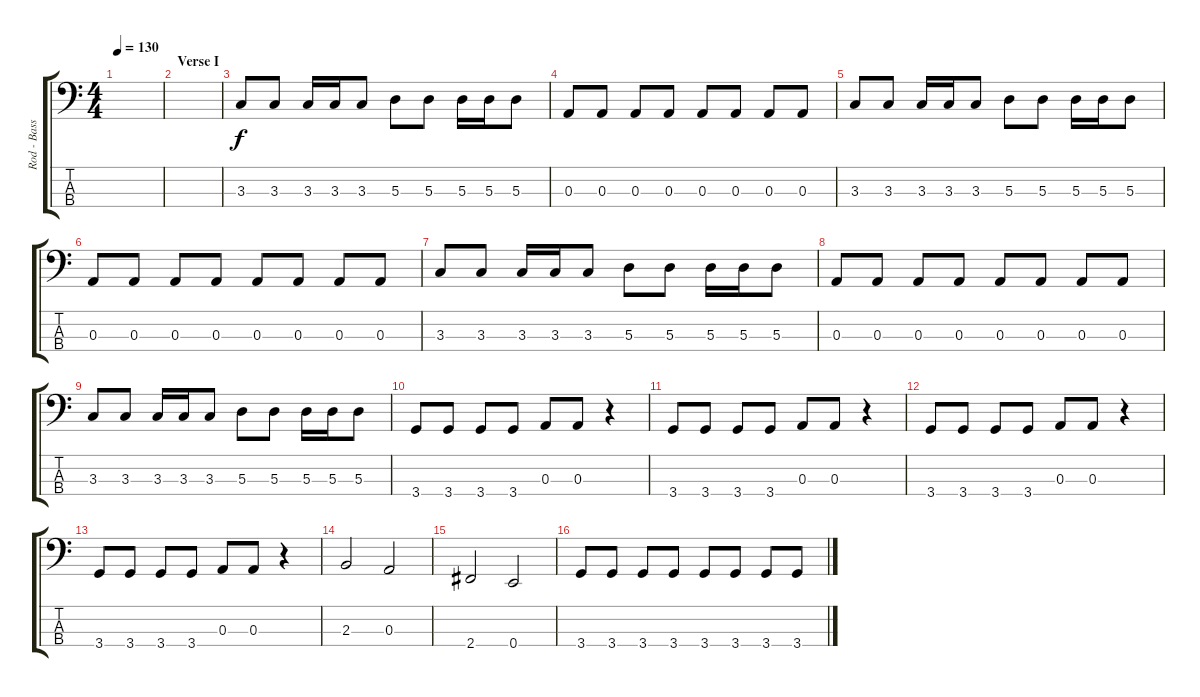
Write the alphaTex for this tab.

\track ("Rod - Bass" "Rod - Bass") {instrument electricbasspick}
\staff {score tabs}
\tuning (G2 D2 A1 E1) {hide}
\ts (4 4)
\tempo 130
\clef f4
\ks c
|
\section ("" "Verse I")
|
3.3.8 3.3.8 3.3.16 3.3.16 3.3.8 5.3.8 5.3.8 5.3.16 5.3.16 5.3.8 |
0.3.8 0.3.8 0.3.8 0.3.8 0.3.8 0.3.8 0.3.8 0.3.8 |
3.3.8 3.3.8 3.3.16 3.3.16 3.3.8 5.3.8 5.3.8 5.3.16 5.3.16 5.3.8 |
0.3.8 0.3.8 0.3.8 0.3.8 0.3.8 0.3.8 0.3.8 0.3.8 |
3.3.8 3.3.8 3.3.16 3.3.16 3.3.8 5.3.8 5.3.8 5.3.16 5.3.16 5.3.8 |
0.3.8 0.3.8 0.3.8 0.3.8 0.3.8 0.3.8 0.3.8 0.3.8 |
3.3.8 3.3.8 3.3.16 3.3.16 3.3.8 5.3.8 5.3.8 5.3.16 5.3.16 5.3.8 |
3.4.8 3.4.8 3.4.8 3.4.8 0.3.8 0.3.8 r.4 |
3.4.8 3.4.8 3.4.8 3.4.8 0.3.8 0.3.8 r.4 |
3.4.8 3.4.8 3.4.8 3.4.8 0.3.8 0.3.8 r.4 |
3.4.8 3.4.8 3.4.8 3.4.8 0.3.8 0.3.8 r.4 |
2.3.2 0.3.2 |
2.4.2 0.4.2 |
3.4.8 3.4.8 3.4.8 3.4.8 3.4.8 3.4.8 3.4.8 3.4.8
